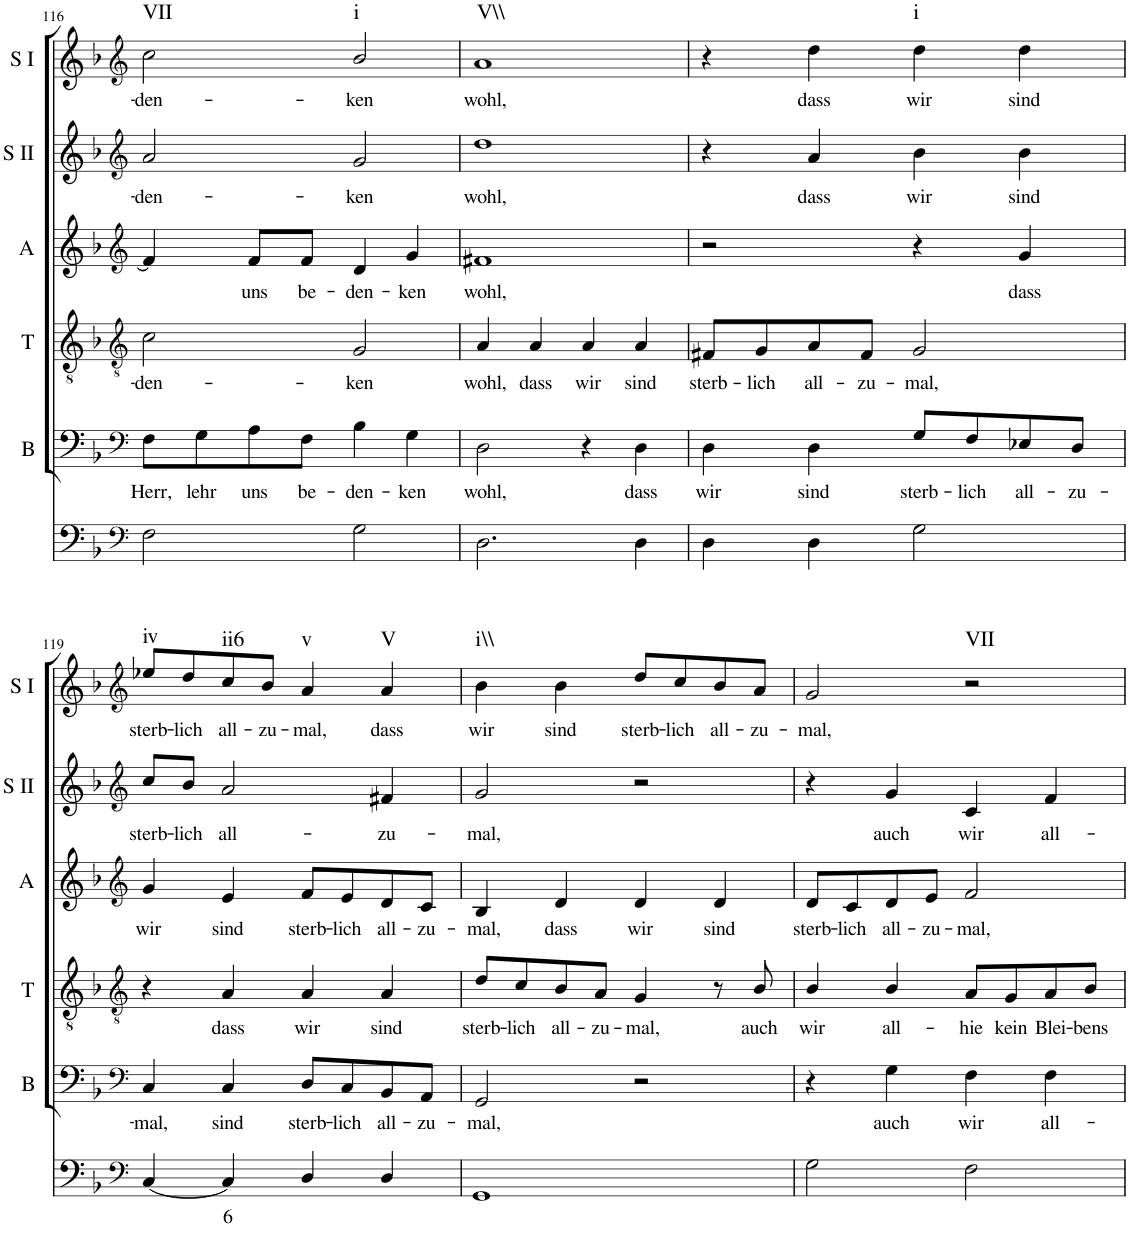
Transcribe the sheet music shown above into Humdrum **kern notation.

**kern	**text	**kern	**text	**kern	**text	**kern	**text	**kern	**text	**kern	**text	**harte
*part6	*part6	*part5	*part5	*part4	*part4	*part3	*part3	*part2	*part2	*part1	*part1	*part1
*staff6	*staff6	*staff5	*staff5	*staff4	*staff4	*staff3	*staff3	*staff2	*staff2	*staff1	*staff1	*
*I"Continuo	*	*I"Bass	*	*I"Tenor	*	*I"Alto	*	*I"Soprano II	*	*I"Soprano I	*	*
*	*	*I'B	*	*I'T	*	*I'A	*	*I'S II	*	*I'S I	*	*
!!LO:PB:g=z
*clefF4	*	*clefF4	*	*clefGv2	*	*clefG2	*	*clefG2	*	*clefG2	*	*
*k[b-]	*	*k[b-]	*	*k[b-]	*	*k[b-]	*	*k[b-]	*	*k[b-]	*	*
*M4/4	*	*M4/4	*	*M4/4	*	*M4/4	*	*M4/4	*	*M4/4	*	*
=116	=116	=116	=116	=116	=116	=116	=116	=116	=116	=116	=116	=116
!	!	!	!LO:LY:b	!	!LO:LY:b	!	!	!	!LO:LY:b	!	!LO:LY:b	!LO:H:kt=VII
2F\	.	8F\L	Herr,	2c\	den-	4f/]	.	2a/	den-	2cc\	den-	N
!	!	!	!LO:LY:b	!	!	!	!	!	!	!	!	!
.	.	8G\	lehr	.	.	.	.	.	.	.	.	.
!	!	!	!LO:LY:b	!	!	!	!LO:LY:b	!	!	!	!	!
.	.	8A\	uns	.	.	8f/L	uns	.	.	.	.	.
!	!	!	!LO:LY:b	!	!	!	!LO:LY:b	!	!	!	!	!
.	.	8F\J	be-	.	.	8f/J	be-	.	.	.	.	.
!	!	!	!LO:LY:b	!	!LO:LY:b	!	!LO:LY:b	!	!LO:LY:b	!	!LO:LY:b	!LO:H:kt=i
2G\	.	4B-\	den-	2G/	ken	4d/	den-	2g/	ken	2b-/	ken	N
!	!	!	!LO:LY:b	!	!	!	!LO:LY:b	!	!	!	!	!
.	.	4G\	ken	.	.	4g/	ken	.	.	.	.	.
=117	=117	=117	=117	=117	=117	=117	=117	=117	=117	=117	=117	=117
!	!	!	!LO:LY:b	!	!LO:LY:b	!	!LO:LY:b	!	!LO:LY:b	!	!LO:LY:b	!LO:H:kt=V\\
2.D\	.	2D\	wohl,	4A/	wohl,	1f#X	wohl,	1dd	wohl,	1a	wohl,	N
!	!	!	!	!	!LO:LY:b	!	!	!	!	!	!	!
.	.	.	.	4A/	dass	.	.	.	.	.	.	.
!	!	!	!	!	!LO:LY:b	!	!	!	!	!	!	!
.	.	4r	.	4A/	wir	.	.	.	.	.	.	.
!	!	!	!LO:LY:b	!	!LO:LY:b	!	!	!	!	!	!	!
4D\	.	4D\	dass	4A/	sind	.	.	.	.	.	.	.
=118	=118	=118	=118	=118	=118	=118	=118	=118	=118	=118	=118	=118
!	!	!	!LO:LY:b	!	!LO:LY:b	!	!	!	!	!	!	!
4D\	.	4D\	wir	8F#X/L	sterb-	2r	.	4r	.	4r	.	.
!	!	!	!	!	!LO:LY:b	!	!	!	!	!	!	!
.	.	.	.	8G/	lich	.	.	.	.	.	.	.
!	!	!	!LO:LY:b	!	!LO:LY:b	!	!	!	!LO:LY:b	!	!LO:LY:b	!
4D\	.	4D\	sind	8A/	all-	.	.	4a/	dass	4dd\	dass	.
!	!	!	!	!	!LO:LY:b	!	!	!	!	!	!	!
.	.	.	.	8F#/J	zu-	.	.	.	.	.	.	.
!	!	!	!LO:LY:b	!	!LO:LY:b	!	!	!	!LO:LY:b	!	!LO:LY:b	!LO:H:kt=i
2G\	.	8G/L	sterb-	2G/	mal,	4r	.	4b-\	wir	4dd\	wir	N
!	!	!	!LO:LY:b	!	!	!	!	!	!	!	!	!
.	.	8F/	lich	.	.	.	.	.	.	.	.	.
!	!	!	!LO:LY:b	!	!	!	!LO:LY:b	!	!LO:LY:b	!	!LO:LY:b	!
.	.	8E-X/	all-	.	.	4g/	dass	4b-\	sind	4dd\	sind	.
!	!	!	!LO:LY:b	!	!	!	!	!	!	!	!	!
.	.	8D/J	zu-	.	.	.	.	.	.	.	.	.
!!LO:LB:g=z
=119	=119	=119	=119	=119	=119	=119	=119	=119	=119	=119	=119	=119
*clefF4	*	*clefF4	*	*clefGv2	*	*clefG2	*	*clefG2	*	*clefG2	*	*
!	!	!	!LO:LY:b	!	!	!	!LO:LY:b	!	!LO:LY:b	!	!LO:LY:b	!LO:H:kt=iv
[4C/	.	4C/	mal,	4r	.	4g/	wir	8cc/L	sterb-	8ee-X/L	sterb-	N
!	!	!	!	!	!	!	!	!	!LO:LY:b	!	!LO:LY:b	!
.	.	.	.	.	.	.	.	8b-/J	lich	8dd/	lich	.
!	!LO:LY:b	!	!LO:LY:b	!	!LO:LY:b	!	!LO:LY:b	!	!LO:LY:b	!	!LO:LY:b	!LO:H:kt=ii6
4C/]	6	4C/	sind	4A/	dass	4e/	sind	2a/	all-	8cc/	all-	N
!	!	!	!	!	!	!	!	!	!	!	!LO:LY:b	!
.	.	.	.	.	.	.	.	.	.	8b-/J	zu-	.
!	!	!	!LO:LY:b	!	!LO:LY:b	!	!LO:LY:b	!	!	!	!LO:LY:b	!LO:H:kt=v
4D/	.	8D/L	sterb-	4A/	wir	8f/L	sterb-	.	.	4a/	mal,	N
!	!	!	!LO:LY:b	!	!	!	!LO:LY:b	!	!	!	!	!
.	.	8C/	lich	.	.	8e/	lich	.	.	.	.	.
!	!	!	!LO:LY:b	!	!LO:LY:b	!	!LO:LY:b	!	!LO:LY:b	!	!LO:LY:b	!LO:H:kt=V
4D/	.	8BB-/	all-	4A/	sind	8d/	all-	4f#X/	zu-	4a/	dass	N
!	!	!	!LO:LY:b	!	!	!	!LO:LY:b	!	!	!	!	!
.	.	8AA/J	zu-	.	.	8c/J	zu-	.	.	.	.	.
=120	=120	=120	=120	=120	=120	=120	=120	=120	=120	=120	=120	=120
!	!	!	!LO:LY:b	!	!LO:LY:b	!	!LO:LY:b	!	!LO:LY:b	!	!LO:LY:b	!LO:H:kt=i\\
1GG	.	2GG/	mal,	8d/L	sterb-	4B-/	mal,	2g/	mal,	4b-\	wir	N
!	!	!	!	!	!LO:LY:b	!	!	!	!	!	!	!
.	.	.	.	8c/	lich	.	.	.	.	.	.	.
!	!	!	!	!	!LO:LY:b	!	!LO:LY:b	!	!	!	!LO:LY:b	!
.	.	.	.	8B-/	all-	4d/	dass	.	.	4b-\	sind	.
!	!	!	!	!	!LO:LY:b	!	!	!	!	!	!	!
.	.	.	.	8A/J	zu-	.	.	.	.	.	.	.
!	!	!	!	!	!LO:LY:b	!	!LO:LY:b	!	!	!	!LO:LY:b	!
.	.	2r	.	4G/	mal,	4d/	wir	2r	.	8dd/L	sterb-	.
!	!	!	!	!	!	!	!	!	!	!	!LO:LY:b	!
.	.	.	.	.	.	.	.	.	.	8cc/	lich	.
!	!	!	!	!	!	!	!LO:LY:b	!	!	!	!LO:LY:b	!
.	.	.	.	8r	.	4d/	sind	.	.	8b-/	all-	.
!	!	!	!	!	!LO:LY:b	!	!	!	!	!	!LO:LY:b	!
.	.	.	.	8B-/	auch	.	.	.	.	8a/J	zu-	.
=121	=121	=121	=121	=121	=121	=121	=121	=121	=121	=121	=121	=121
!	!	!	!	!	!LO:LY:b	!	!LO:LY:b	!	!	!	!LO:LY:b	!
2G\	.	4r	.	4B-/	wir	8d/L	sterb-	4r	.	2g/	mal,	.
!	!	!	!	!	!	!	!LO:LY:b	!	!	!	!	!
.	.	.	.	.	.	8c/	lich	.	.	.	.	.
!	!	!	!LO:LY:b	!	!LO:LY:b	!	!LO:LY:b	!	!LO:LY:b	!	!	!
.	.	4G\	auch	4B-/	all-	8d/	all-	4g/	auch	.	.	.
!	!	!	!	!	!	!	!LO:LY:b	!	!	!	!	!
.	.	.	.	.	.	8e/J	zu-	.	.	.	.	.
!	!	!	!LO:LY:b	!	!LO:LY:b	!	!LO:LY:b	!	!LO:LY:b	!	!	!LO:H:kt=VII
2F\	.	4F\	wir	8A/L	hie	2f/	mal,	4c/	wir	2r	.	N
!	!	!	!	!	!LO:LY:b	!	!	!	!	!	!	!
.	.	.	.	8G/	kein	.	.	.	.	.	.	.
!	!	!	!LO:LY:b	!	!LO:LY:b	!	!	!	!LO:LY:b	!	!	!
.	.	4F\	all-	8A/	Blei-	.	.	4f/	all-	.	.	.
!	!	!	!	!	!LO:LY:b	!	!	!	!	!	!	!
.	.	.	.	8B-/J	bens	.	.	.	.	.	.	.
=	=	=	=	=	=	=	=	=	=	=	=	=
*-	*-	*-	*-	*-	*-	*-	*-	*-	*-	*-	*-	*-
